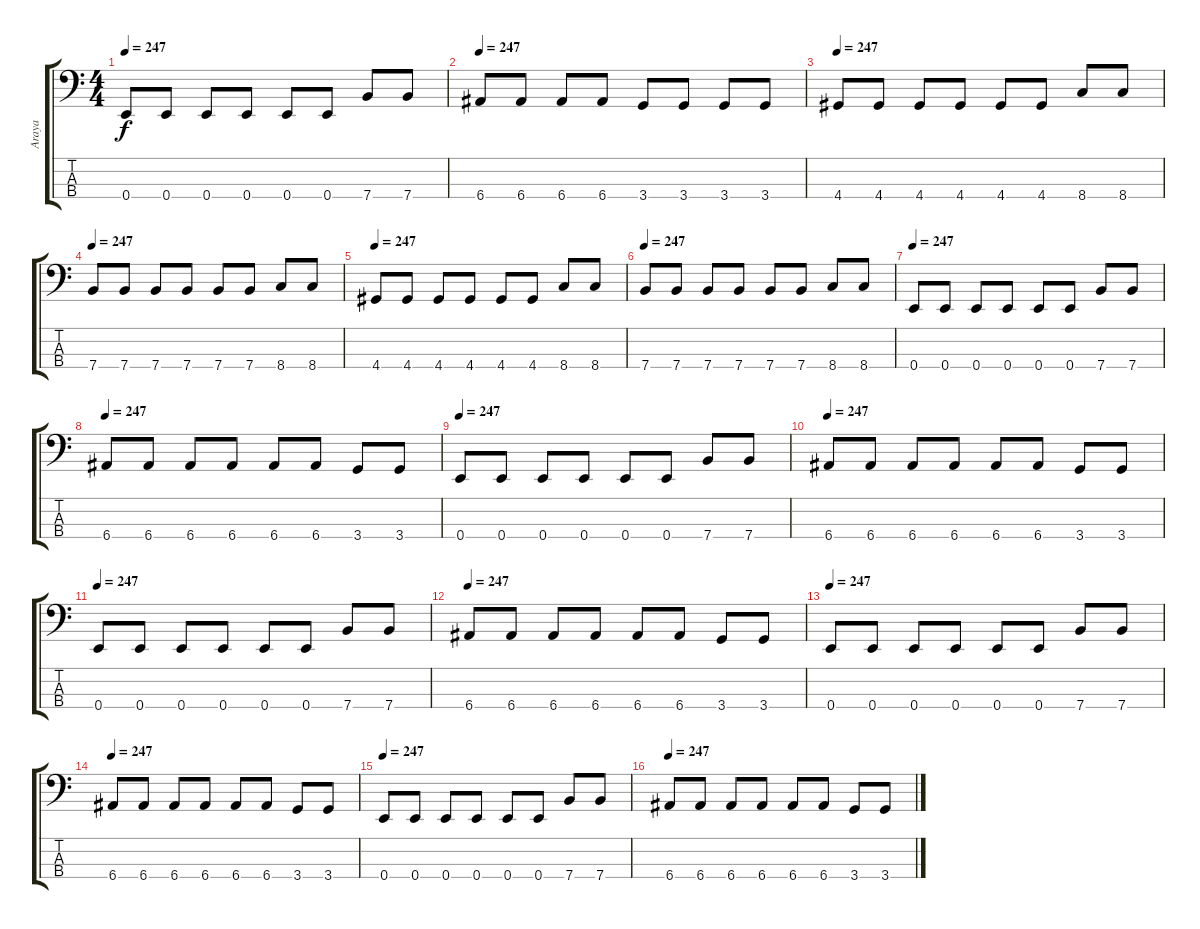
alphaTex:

\track ("Araya" "Araya") {instrument electricbasspick}
\staff {score tabs}
\tuning (G2 D2 A1 E1) {hide}
\ts (4 4)
\tempo 247
\clef f4
\ks c
0.4.8{dy f} 0.4.8 0.4.8 0.4.8 0.4.8 0.4.8 7.4.8 7.4.8 |
\tempo 247
6.4.8 6.4.8 6.4.8 6.4.8 3.4.8 3.4.8 3.4.8 3.4.8 |
\tempo 247
4.4.8 4.4.8 4.4.8 4.4.8 4.4.8 4.4.8 8.4.8 8.4.8 |
\tempo 247
7.4.8 7.4.8 7.4.8 7.4.8 7.4.8 7.4.8 8.4.8 8.4.8 |
\tempo 247
4.4.8 4.4.8 4.4.8 4.4.8 4.4.8 4.4.8 8.4.8 8.4.8 |
\tempo 247
7.4.8 7.4.8 7.4.8 7.4.8 7.4.8 7.4.8 8.4.8 8.4.8 |
\tempo 247
0.4.8 0.4.8 0.4.8 0.4.8 0.4.8 0.4.8 7.4.8 7.4.8 |
\tempo 247
6.4.8 6.4.8 6.4.8 6.4.8 6.4.8 6.4.8 3.4.8 3.4.8 |
\tempo 247
0.4.8 0.4.8 0.4.8 0.4.8 0.4.8 0.4.8 7.4.8 7.4.8 |
\tempo 247
6.4.8 6.4.8 6.4.8 6.4.8 6.4.8 6.4.8 3.4.8 3.4.8 |
\tempo 247
0.4.8 0.4.8 0.4.8 0.4.8 0.4.8 0.4.8 7.4.8 7.4.8 |
\tempo 247
6.4.8 6.4.8 6.4.8 6.4.8 6.4.8 6.4.8 3.4.8 3.4.8 |
\tempo 247
0.4.8 0.4.8 0.4.8 0.4.8 0.4.8 0.4.8 7.4.8 7.4.8 |
\tempo 247
6.4.8 6.4.8 6.4.8 6.4.8 6.4.8 6.4.8 3.4.8 3.4.8 |
\tempo 247
0.4.8 0.4.8 0.4.8 0.4.8 0.4.8 0.4.8 7.4.8 7.4.8 |
\tempo 247
6.4.8 6.4.8 6.4.8 6.4.8 6.4.8 6.4.8 3.4.8 3.4.8
